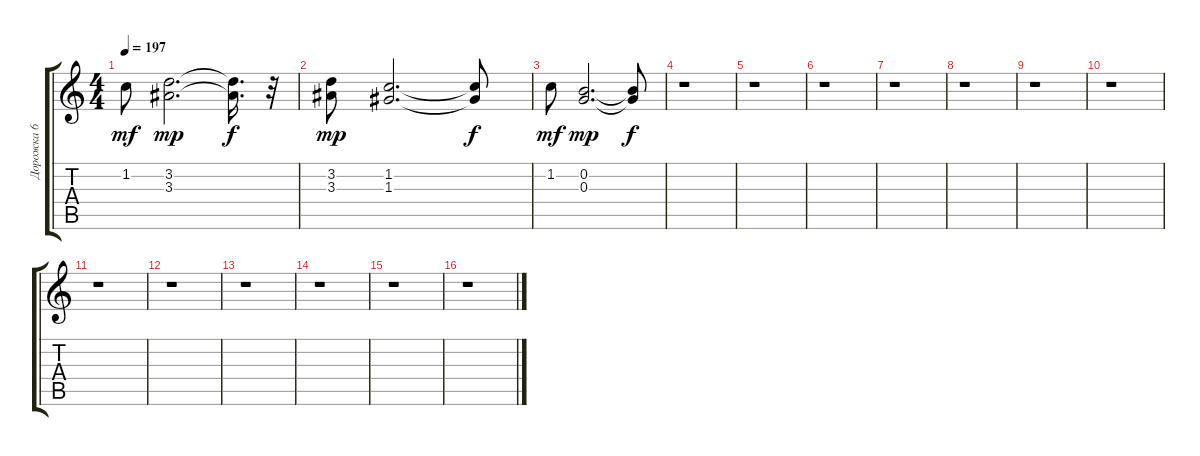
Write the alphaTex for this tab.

\track ("Дорожка 6" "Дорожка 6") {instrument overdrivenguitar}
\staff {score tabs}
\tuning (E4 B3 G3 D3 A2 E2) {hide}
\ts (4 4)
\tempo 197
\clef g2
\ks c
1.2.8{dy mf} (3.2 3.3).2{d dy mp} (3.2{t} 3.3{t}).16{d dy f} r.32 |
(3.2 3.3).8{dy mp} (1.2 1.3).2{d} (1.2{t} 1.3{t}).8{dy f} |
1.2.8{dy mf} (0.2 0.3).2{d dy mp} (0.2{t} 0.3{t}).8{dy f} |
r.1 |
r.1 |
r.1 |
r.1 |
r.1 |
r.1 |
r.1 |
r.1 |
r.1 |
r.1 |
r.1 |
r.1 |
r.1
